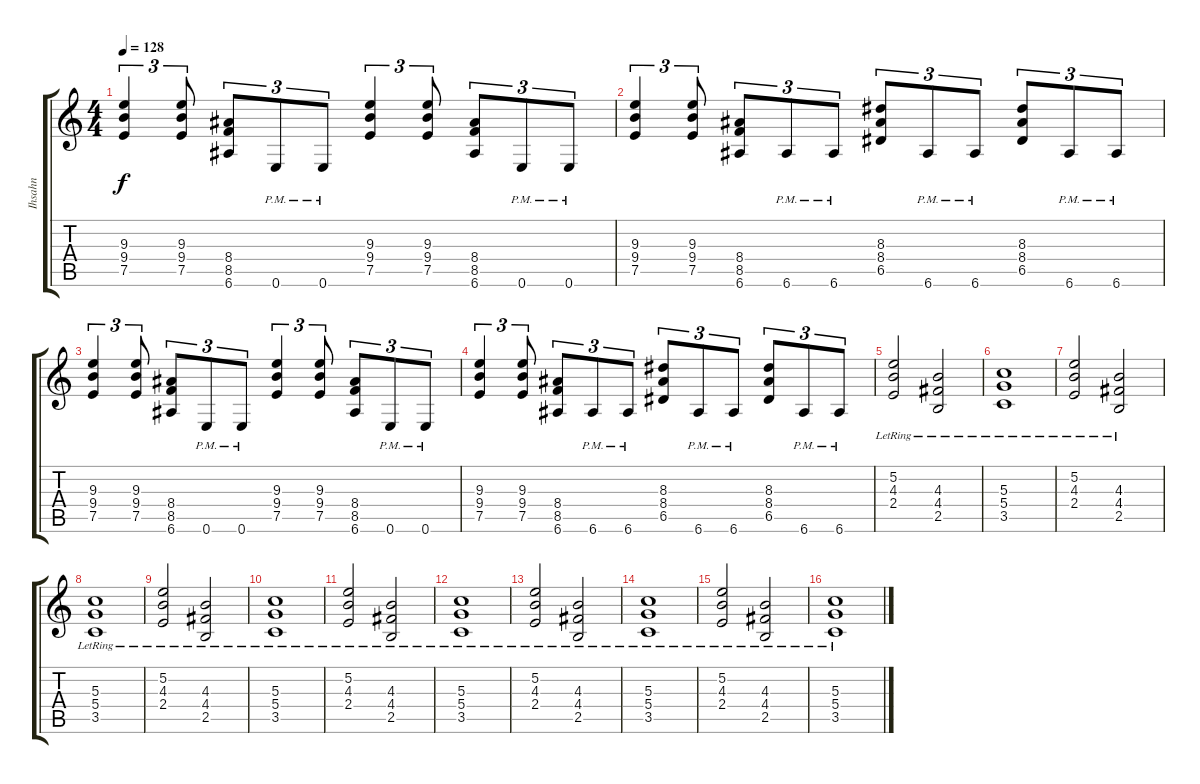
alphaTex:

\track ("Ihsahn" "Ihsahn") {instrument distortionguitar}
\staff {score tabs}
\tuning (E4 B3 G3 D3 A2 E2) {hide}
\ts (4 4)
\tempo 128
\clef g2
\ks c
(9.3 9.4 7.5).4{tu (3 2) dy f} (9.3 9.4 7.5).8{tu (3 2)} (8.4 8.5 6.6).8{tu (3 2)} 0.6{pm}.8{tu (3 2)} 0.6{pm}.8{tu (3 2)} (9.3 9.4 7.5).4{tu (3 2)} (9.3 9.4 7.5).8{tu (3 2)} (8.4 8.5 6.6).8{tu (3 2)} 0.6{pm}.8{tu (3 2)} 0.6{pm}.8{tu (3 2)} |
(9.3 9.4 7.5).4{tu (3 2)} (9.3 9.4 7.5).8{tu (3 2)} (8.4 8.5 6.6).8{tu (3 2)} 6.6{pm}.8{tu (3 2)} 6.6{pm}.8{tu (3 2)} (8.3 8.4 6.5).8{tu (3 2)} 6.6{pm}.8{tu (3 2)} 6.6{pm}.8{tu (3 2)} (8.3 8.4 6.5).8{tu (3 2)} 6.6{pm}.8{tu (3 2)} 6.6{pm}.8{tu (3 2)} |
(9.3 9.4 7.5).4{tu (3 2)} (9.3 9.4 7.5).8{tu (3 2)} (8.4 8.5 6.6).8{tu (3 2)} 0.6{pm}.8{tu (3 2)} 0.6{pm}.8{tu (3 2)} (9.3 9.4 7.5).4{tu (3 2)} (9.3 9.4 7.5).8{tu (3 2)} (8.4 8.5 6.6).8{tu (3 2)} 0.6{pm}.8{tu (3 2)} 0.6{pm}.8{tu (3 2)} |
(9.3 9.4 7.5).4{tu (3 2)} (9.3 9.4 7.5).8{tu (3 2)} (8.4 8.5 6.6).8{tu (3 2)} 6.6{pm}.8{tu (3 2)} 6.6{pm}.8{tu (3 2)} (8.3 8.4 6.5).8{tu (3 2)} 6.6{pm}.8{tu (3 2)} 6.6{pm}.8{tu (3 2)} (8.3 8.4 6.5).8{tu (3 2)} 6.6{pm}.8{tu (3 2)} 6.6{pm}.8{tu (3 2)} |
(5.2 4.3{lr} 2.4{lr}).2 (4.3{lr} 4.4{lr} 2.5{lr}).2 |
(5.3{lr} 5.4{lr} 3.5{lr}).1 |
(5.2 4.3{lr} 2.4{lr}).2 (4.3{lr} 4.4{lr} 2.5{lr}).2 |
(5.3{lr} 5.4{lr} 3.5{lr}).1 |
(5.2 4.3{lr} 2.4{lr}).2 (4.3{lr} 4.4{lr} 2.5{lr}).2 |
(5.3{lr} 5.4{lr} 3.5{lr}).1 |
(5.2 4.3{lr} 2.4{lr}).2 (4.3{lr} 4.4{lr} 2.5{lr}).2 |
(5.3{lr} 5.4{lr} 3.5{lr}).1 |
(5.2 4.3{lr} 2.4{lr}).2 (4.3{lr} 4.4{lr} 2.5{lr}).2 |
(5.3{lr} 5.4{lr} 3.5{lr}).1 |
(5.2 4.3{lr} 2.4{lr}).2 (4.3{lr} 4.4{lr} 2.5{lr}).2 |
(5.3{lr} 5.4{lr} 3.5{lr}).1
